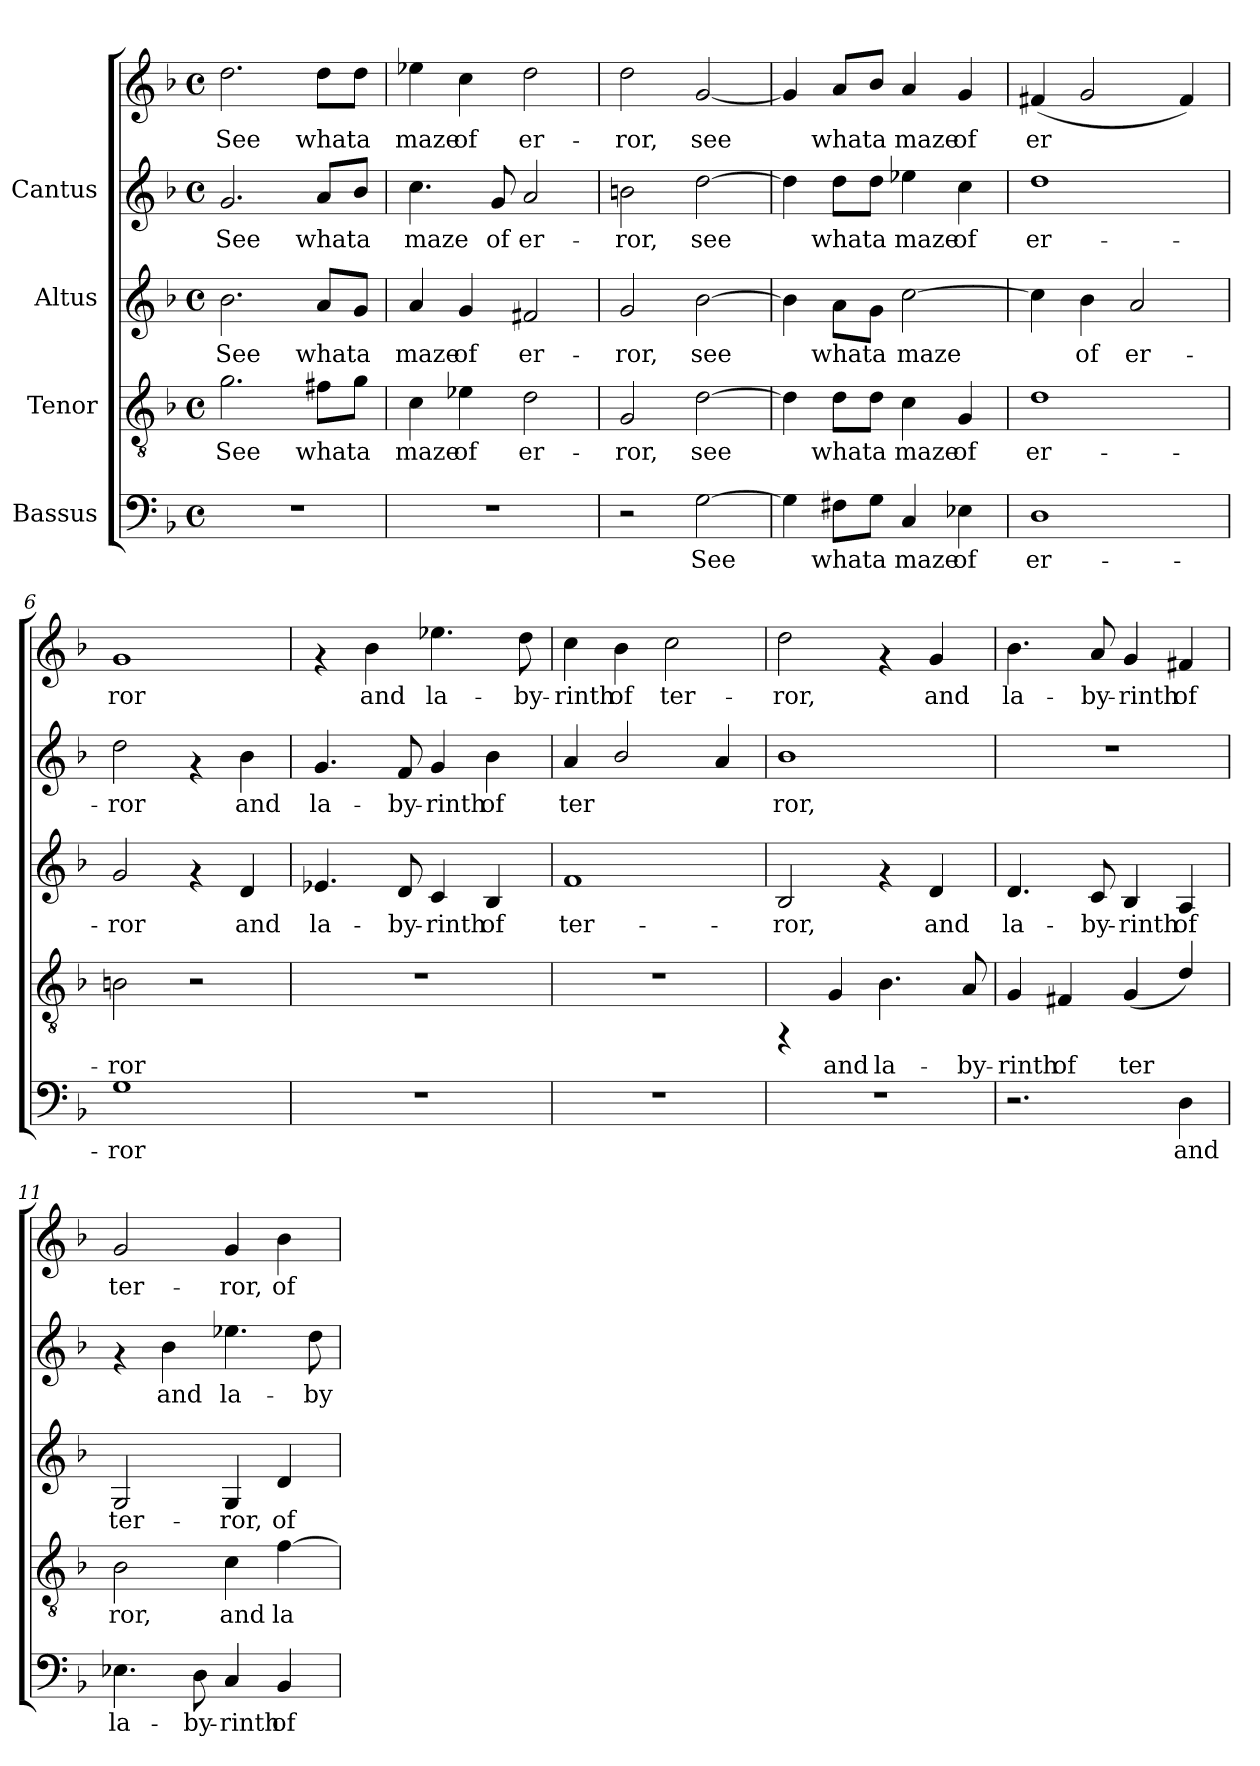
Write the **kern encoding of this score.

**kern	**text	**kern	**text	**kern	**text	**kern	**text	**kern	**text
*part4	*part4	*part3	*part3	*part2	*part2	*part1	*part1	*part1	*part1
*staff5	*staff5	*staff4	*staff4	*staff3	*staff3	*staff2	*staff2	*staff1	*staff1
*I"Bassus	*	*I"Tenor	*	*I"Altus	*	*I"Cantus	*	*	*
!!LO:PB:g=z
*stria5	*	*stria5	*	*stria5	*	*stria5	*	*stria5	*
*clefF4	*	*clefGv2	*	*clefG2	*	*clefG2	*	*clefG2	*
*k[b-]	*	*k[b-]	*	*k[b-]	*	*k[b-]	*	*k[b-]	*
*F:	*	*F:	*	*F:	*	*F:	*	*F:	*
*M4/4	*	*M4/4	*	*M4/4	*	*M4/4	*	*M4/4	*
*met(c)	*	*met(c)	*	*met(c)	*	*met(c)	*	*met(c)	*
*MM132	*	*MM132	*	*MM132	*	*MM132	*	*MM132	*
=1	=1	=1	=1	=1	=1	=1	=1	=1	=1
!	!	!	!LO:LY:b:cj	!	!LO:LY:b:cj	!	!LO:LY:b:cj	!	!LO:LY:b:cj
1r	.	2.g\	See	2.b-\	See	2.g/	See	2.dd\	See
!	!	!	!LO:LY:b:cj	!	!LO:LY:b:cj	!	!LO:LY:b:cj	!	!LO:LY:b:cj
.	.	8f#X\L	what	8a/L	what	8a/L	what	8dd\L	what
!	!	!	!LO:LY:b:cj	!	!LO:LY:b:cj	!	!LO:LY:b:cj	!	!LO:LY:b:cj
.	.	8g\J	a	8g/J	a	8b-/J	a	8dd\J	a
=2	=2	=2	=2	=2	=2	=2	=2	=2	=2
!	!	!	!LO:LY:b:cj	!	!LO:LY:b:cj	!	!LO:LY:b:cj	!	!LO:LY:b:cj
1r	.	4c\	maze	4a/	maze	4.cc\	-maze	4ee-X\	maze
!	!	!	!LO:LY:b:cj	!	!LO:LY:b:cj	!	!	!	!LO:LY:b:cj
.	.	4e-X\	of	4g/	of	.	.	4cc\	of
!	!	!	!	!	!	!	!LO:LY:b:cj	!	!
.	.	.	.	.	.	8g/	of	.	.
!	!	!	!LO:LY:b:cj	!	!LO:LY:b:cj	!	!LO:LY:b:cj	!	!LO:LY:b:cj
.	.	2d\	er-	2f#X/	er-	2a/	er-	2dd\	er-
=3	=3	=3	=3	=3	=3	=3	=3	=3	=3
!	!	!	!LO:LY:b:cj	!	!LO:LY:b:cj	!	!LO:LY:b:cj	!	!LO:LY:b:cj
2r	.	2G/	-ror,	2g/	-ror,	2bn\	ror,	2dd\	-ror,
!	!LO:LY:b:cj	!	!LO:LY:b:cj	!	!LO:LY:b:cj	!	!LO:LY:b:cj	!	!LO:LY:b:cj
[>2G\	See	[>2d\	see	[>2b-\	see	[>2dd\	see	[<2g/	see
=4	=4	=4	=4	=4	=4	=4	=4	=4	=4
!	!LO:LY:b:cj	!	!LO:LY:b:cj	!	!LO:LY:b:cj	!	!LO:LY:b:cj	!	!LO:LY:b:cj
4G\]	.	4d\]	.	4b-\]	.	4dd\]	.	4g/]	.
!	!LO:LY:b:cj	!	!LO:LY:b:cj	!	!LO:LY:b:cj	!	!LO:LY:b:cj	!	!LO:LY:b:cj
8F#X\L	what	8d\L	what	8a\L	what	8dd\L	what	8a/L	what
!	!LO:LY:b:cj	!	!LO:LY:b:cj	!	!LO:LY:b:cj	!	!LO:LY:b:cj	!	!LO:LY:b:cj
8G\J	a	8d\J	a	8g\J	a	8dd\J	a	8b-/J	a
!	!LO:LY:b:cj	!	!LO:LY:b:cj	!	!LO:LY:b:cj	!	!LO:LY:b:cj	!	!LO:LY:b:cj
4C/	maze	4c\	maze	[>2cc\	maze	4ee-X\	maze	4a/	maze
!	!LO:LY:b:cj	!	!LO:LY:b:cj	!	!	!	!LO:LY:b:cj	!	!LO:LY:b:cj
4E-X\	of	4G/	of	.	.	4cc\	of	4g/	of
=5	=5	=5	=5	=5	=5	=5	=5	=5	=5
!	!LO:LY:b:cj	!	!LO:LY:b:cj	!	!LO:LY:b:cj	!	!LO:LY:b:cj	!	!LO:LY:b:cj
1D	er-	1d	er-	4cc\]	.	1dd	-er-	(<4f#X/	er-
!	!	!	!	!	!LO:LY:b:cj	!	!	!	!LO:LY:b:cj
.	.	.	.	4b-\	of	.	.	2g/	--
!	!	!	!	!	!LO:LY:b:cj	!	!	!	!
.	.	.	.	2a/	er-	.	.	.	.
!	!	!	!	!	!	!	!	!	!LO:LY:b:cj
.	.	.	.	.	.	.	.	4f#/)	--
!!LO:LB:g=z
=6	=6	=6	=6	=6	=6	=6	=6	=6	=6
!	!LO:LY:b:cj	!	!LO:LY:b:cj	!	!LO:LY:b:cj	!	!LO:LY:b:cj	!	!LO:LY:b:cj
1G	-ror	2Bn\	-ror	2g/	-ror	2dd\	ror	1g	-ror
.	.	2r	.	4rf	.	4rf	.	.	.
!	!	!	!	!	!LO:LY:b:cj	!	!LO:LY:b:cj	!	!
.	.	.	.	4d/	and	4b-\	and	.	.
=7	=7	=7	=7	=7	=7	=7	=7	=7	=7
!	!	!	!	!	!LO:LY:b:cj	!	!LO:LY:b:cj	!	!
1r	.	1r	.	4.e-X/	la-	4.g/	-la-	4rf	.
!	!	!	!	!	!	!	!	!	!LO:LY:b:cj
.	.	.	.	.	.	.	.	4b-\	and
!	!	!	!	!	!LO:LY:b:cj	!	!LO:LY:b:cj	!	!
.	.	.	.	8d/	-by-	8f/	-by-	.	.
!	!	!	!	!	!LO:LY:b:cj	!	!LO:LY:b:cj	!	!LO:LY:b:cj
.	.	.	.	4c/	-rinth	4g/	-rinth	4.ee-X\	la-
!	!	!	!	!	!LO:LY:b:cj	!	!LO:LY:b:cj	!	!
.	.	.	.	4B-/	of	4b-\	of	.	.
!	!	!	!	!	!	!	!	!	!LO:LY:b:cj
.	.	.	.	.	.	.	.	8dd\	-by-
=8	=8	=8	=8	=8	=8	=8	=8	=8	=8
!	!	!	!	!	!LO:LY:b:cj	!	!LO:LY:b:cj	!	!LO:LY:b:cj
1r	.	1r	.	1f	ter-	4a/	-ter-	4cc\	rinth
!	!	!	!	!	!	!	!LO:LY:b:cj	!	!LO:LY:b:cj
.	.	.	.	.	.	2b-/	--	4b-\	of
!	!	!	!	!	!	!	!	!	!LO:LY:b:cj
.	.	.	.	.	.	.	.	2cc\	ter-
!	!	!	!	!	!	!	!LO:LY:b:cj	!	!
.	.	.	.	.	.	4a/	--	.	.
=9	=9	=9	=9	=9	=9	=9	=9	=9	=9
!	!	!	!	!	!LO:LY:b:cj	!	!LO:LY:b:cj	!	!LO:LY:b:cj
1r	.	4rFF	.	2B-/	-ror,	1b-	ror,	2dd\	-ror,
!	!	!	!LO:LY:b:cj	!	!	!	!	!	!
.	.	4G/	and	.	.	.	.	.	.
!	!	!	!LO:LY:b:cj	!	!	!	!	!	!
.	.	4.B-\	la-	4rf	.	.	.	4rf	.
!	!	!	!	!	!LO:LY:b:cj	!	!	!	!LO:LY:b:cj
.	.	.	.	4d/	and	.	.	4g/	and
!	!	!	!LO:LY:b:cj	!	!	!	!	!	!
.	.	8A/	-by-	.	.	.	.	.	.
=10	=10	=10	=10	=10	=10	=10	=10	=10	=10
!	!	!	!LO:LY:b:cj	!	!LO:LY:b:cj	!	!	!	!LO:LY:b:cj
2.r	.	4G/	-rinth	4.d/	la-	1r	.	4.b-\	la-
!	!	!	!LO:LY:b:cj	!	!	!	!	!	!
.	.	4F#X/	of	.	.	.	.	.	.
!	!	!	!	!	!LO:LY:b:cj	!	!	!	!LO:LY:b:cj
.	.	.	.	8c/	-by-	.	.	8a/	-by-
!	!	!	!LO:LY:b:cj	!	!LO:LY:b:cj	!	!	!	!LO:LY:b:cj
.	.	(<4G/	ter-	4B-/	-rinth	.	.	4g/	-rinth
!	!LO:LY:b:cj	!	!LO:LY:b:cj	!	!LO:LY:b:cj	!	!	!	!LO:LY:b:cj
4D\	and	4d/)	--	4A/	of	.	.	4f#X/	of
!!LO:PB:g=z
=11	=11	=11	=11	=11	=11	=11	=11	=11	=11
!	!LO:LY:b:cj	!	!LO:LY:b:cj	!	!LO:LY:b:cj	!	!	!	!LO:LY:b:cj
4.E-X\	la-	2B-\	-ror,	2G/	ter-	4rf	.	2g/	ter-
!	!	!	!	!	!	!	!LO:LY:b:cj	!	!
.	.	.	.	.	.	4b-\	and	.	.
!	!LO:LY:b:cj	!	!	!	!	!	!	!	!
8D\	-by-	.	.	.	.	.	.	.	.
!	!LO:LY:b:cj	!	!LO:LY:b:cj	!	!LO:LY:b:cj	!	!LO:LY:b:cj	!	!LO:LY:b:cj
4C/	-rinth	4c\	and	4G/	-ror,	4.ee-X\	la-	4g/	-ror,
!	!LO:LY:b:cj	!	!LO:LY:b:cj	!	!LO:LY:b:cj	!	!	!	!LO:LY:b:cj
4BB-/	of	[>4f\	la-	4d/	of	.	.	4b-\	of
!	!	!	!	!	!	!	!LO:LY:b:cj	!	!
.	.	.	.	.	.	8dd\	-by-	.	.
=	=	=	=	=	=	=	=	=	=
*-	*-	*-	*-	*-	*-	*-	*-	*-	*-
